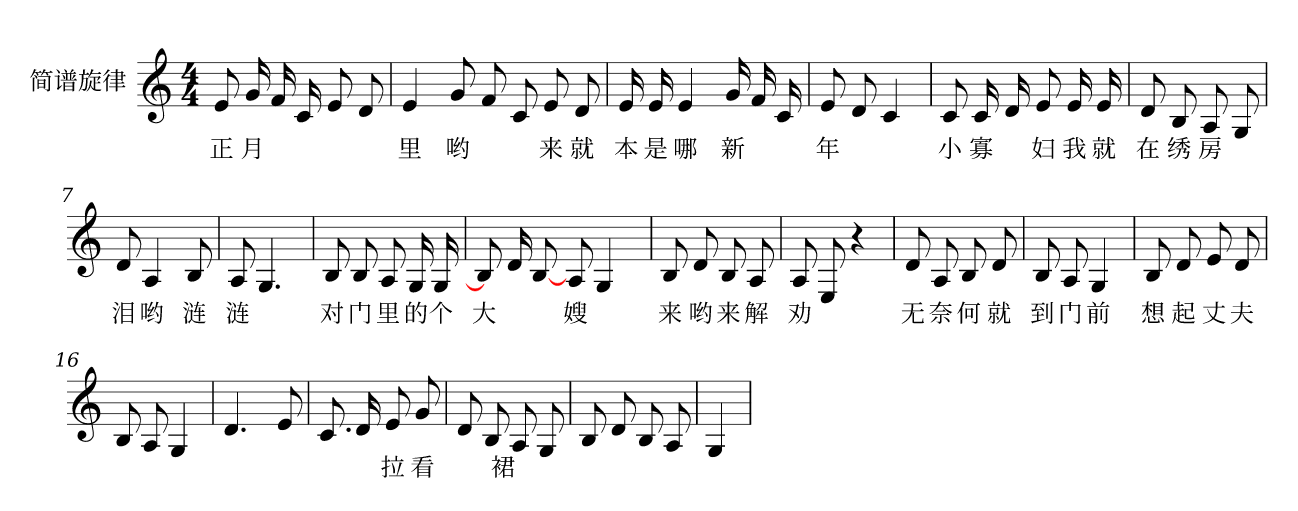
**kern	**text
*part1	*part1
*staff1	*staff1
*I"简谱旋律	*
*k[]	*
*M4/4	*
=1	=1
8e	正
16g	月
16f	.
16c	.
8e	.
8d	.
=2	=2
4e	里
8g	哟
8f	.
8c	.
8e	来
8d	就
=3	=3
16e	本
16e	是
4e	哪
16g	新
16f	.
16c	.
=4	=4
8e	年
8d	.
4c	.
=5	=5
8c	小
16c	寡
16d	.
8e	妇
16e	我
16e	就
=6	=6
8d	在
8B	绣
8A	房
8G	.
=7	=7
8d	泪
4A	哟
8B	涟
=8	=8
8A	涟
4.G	.
=9	=9
8B	对
8B	门
8A	里
16G	的
16G	个
=10	=10
8B]	大
16d	.
!LO:N:vis=8	!
[8.B	.
8A	嫂
!LO:N:vis=4	!
4.G	.
=11	=11
8B	来
8d	哟
8B	来
8A	解
=12	=12
8A	劝
8E	.
4r	.
=13	=13
8d	无
8A	奈
8B	何
8d	就
=14	=14
8B	到
8A	门
4G	前
=15	=15
8B	想
8d	起
8e	丈
8d	夫
=16	=16
8B	.
8A	.
4G	.
=17	=17
4.d	.
8e	.
=18	=18
8.c	.
16d	.
8e	拉
8g	看
=19	=19
8d	.
8B	.
8A	裙
8G	.
=20	=20
8B	.
8d	.
8B	.
8A	.
=21	=21
4G	.
=	=
*-	*-
